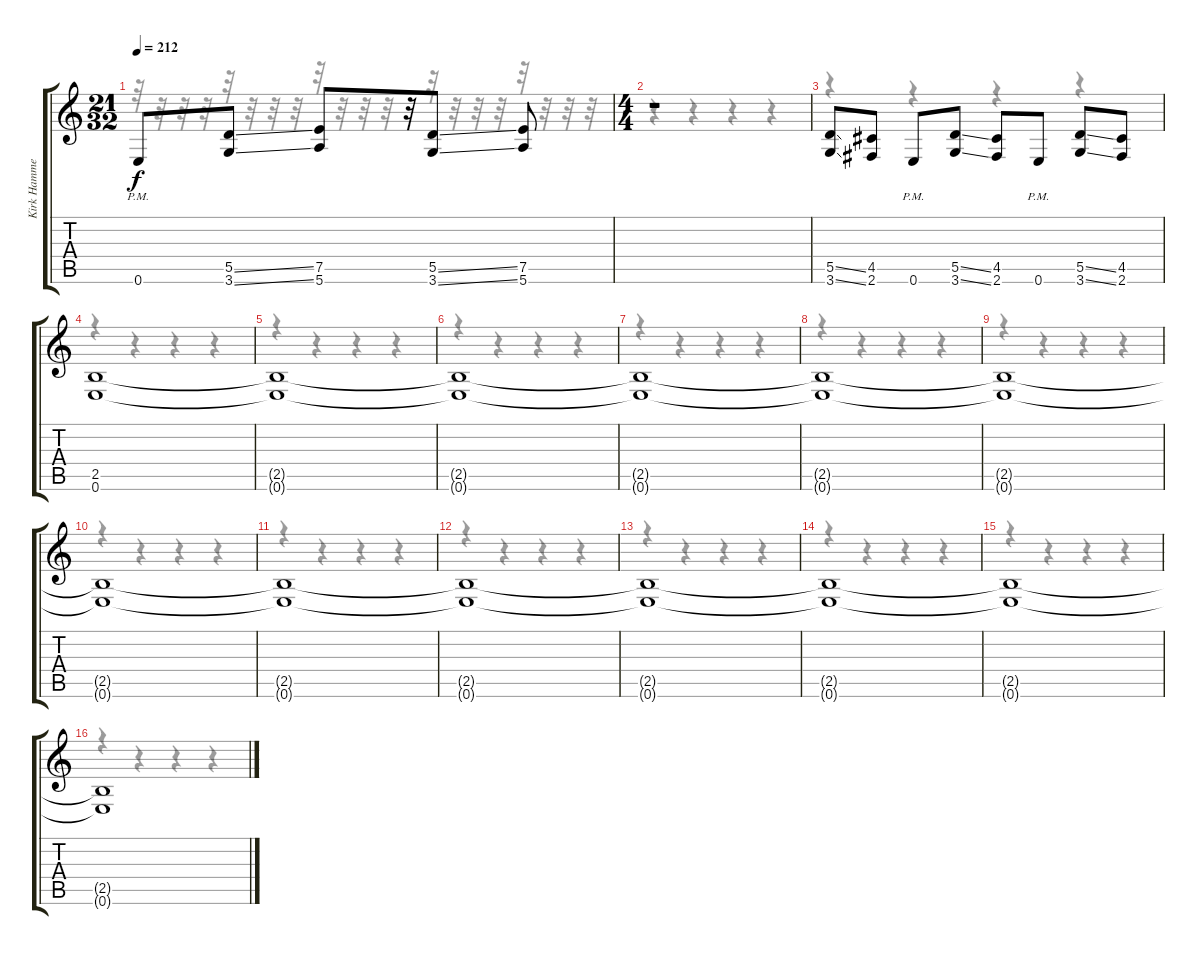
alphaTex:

\track ("Kirk Hammett" "Kirk Hamme") {instrument distortionguitar}
\staff {score tabs}
\tuning (E4 B3 G3 D3 A2 E2) {hide}
\voice
\ts (21 32)
\tempo 212
\clef g2
\ks c
0.6{pm}.8{dy f} (5.5{ss} 3.6{ss}).8 (7.5 5.6).8 r.32 (5.5{ss} 3.6{ss}).8 (7.5 5.6).8 |
\ts (4 4)
r.1 |
(5.5{ss} 3.6{ss}).8 (4.5 2.6).8 0.6{pm}.8 (5.5{ss} 3.6{ss}).8 (4.5 2.6).8 0.6{pm}.8 (5.5{ss} 3.6{ss}).8 (4.5 2.6).8 |
(2.5 0.6).1 |
(2.5{t} 0.6{t}).1 |
(2.5{t} 0.6{t}).1 |
(2.5{t} 0.6{t}).1 |
(2.5{t} 0.6{t}).1 |
(2.5{t} 0.6{t}).1 |
(2.5{t} 0.6{t}).1 |
(2.5{t} 0.6{t}).1 |
(2.5{t} 0.6{t}).1 |
(2.5{t} 0.6{t}).1 |
(2.5{t} 0.6{t}).1 |
(2.5{t} 0.6{t}).1 |
(2.5{t} 0.6{t}).1
\voice
\clef g2
\ottava regular
\simile none
\ks c
r.32{dy f} r.32 r.32 r.32 r.32 r.32 r.32 r.32 r.32 r.32 r.32 r.32 r.32 r.32 r.32 r.32 r.32 r.32 r.32 r.32 r.32 |
r.4 r.4 r.4 r.4 |
r.4 r.4 r.4 r.4 |
r.4 r.4 r.4 r.4 |
r.4 r.4 r.4 r.4 |
r.4 r.4 r.4 r.4 |
r.4 r.4 r.4 r.4 |
r.4 r.4 r.4 r.4 |
r.4 r.4 r.4 r.4 |
r.4 r.4 r.4 r.4 |
r.4 r.4 r.4 r.4 |
r.4 r.4 r.4 r.4 |
r.4 r.4 r.4 r.4 |
r.4 r.4 r.4 r.4 |
r.4 r.4 r.4 r.4 |
r.4 r.4 r.4 r.4
